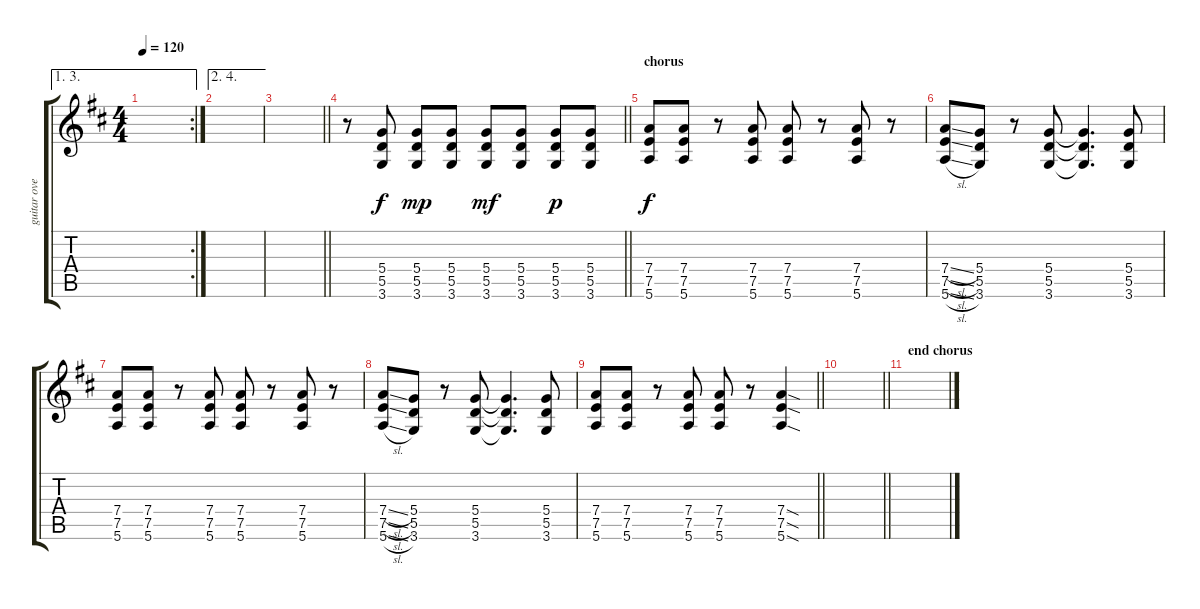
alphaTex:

\track ("guitar overdubs" "guitar ove") {instrument distortionguitar}
\staff {score tabs}
\tuning (E4 B3 G3 D3 A2 E2) {hide}
\ae (1 3)
\rc 2
\ts (4 4)
\tempo 120
\clef g2
\ks d
|
\ae (2 4)
|
\barLineRight lightlight
|
\section ("" "")
\barLineRight lightlight
r.8 (5.4 5.5 3.6).8 (5.4 5.5 3.6).8{dy mp} (5.4 5.5 3.6).8 (5.4 5.5 3.6).8{dy mf} (5.4 5.5 3.6).8 (5.4 5.5 3.6).8{dy p} (5.4 5.5 3.6).8 |
\section ("" "chorus")
(7.4 7.5 5.6).8{dy f} (7.4 7.5 5.6).8 r.8 (7.4 7.5 5.6).8 (7.4 7.5 5.6).8 r.8 (7.4 7.5 5.6).8 r.8 |
(7.4{sl} 7.5{sl} 5.6{sl}).8 (5.4 5.5 3.6).8 r.8 (5.4 5.5 3.6).8 (5.4{t} 5.5{t} 3.6{t}).4{d} (5.4 5.5 3.6).8 |
(7.4 7.5 5.6).8 (7.4 7.5 5.6).8 r.8 (7.4 7.5 5.6).8 (7.4 7.5 5.6).8 r.8 (7.4 7.5 5.6).8 r.8 |
(7.4{sl} 7.5{sl} 5.6{sl}).8 (5.4 5.5 3.6).8 r.8 (5.4 5.5 3.6).8 (5.4{t} 5.5{t} 3.6{t}).4{d} (5.4 5.5 3.6).8 |
\barLineRight lightlight
(7.4 7.5 5.6).8 (7.4 7.5 5.6).8 r.8 (7.4 7.5 5.6).8 (7.4 7.5 5.6).8 r.8 (7.4{sod} 7.5{sod} 5.6{sod}).4 |
\barLineRight lightlight
|
\section ("" "end chorus")
